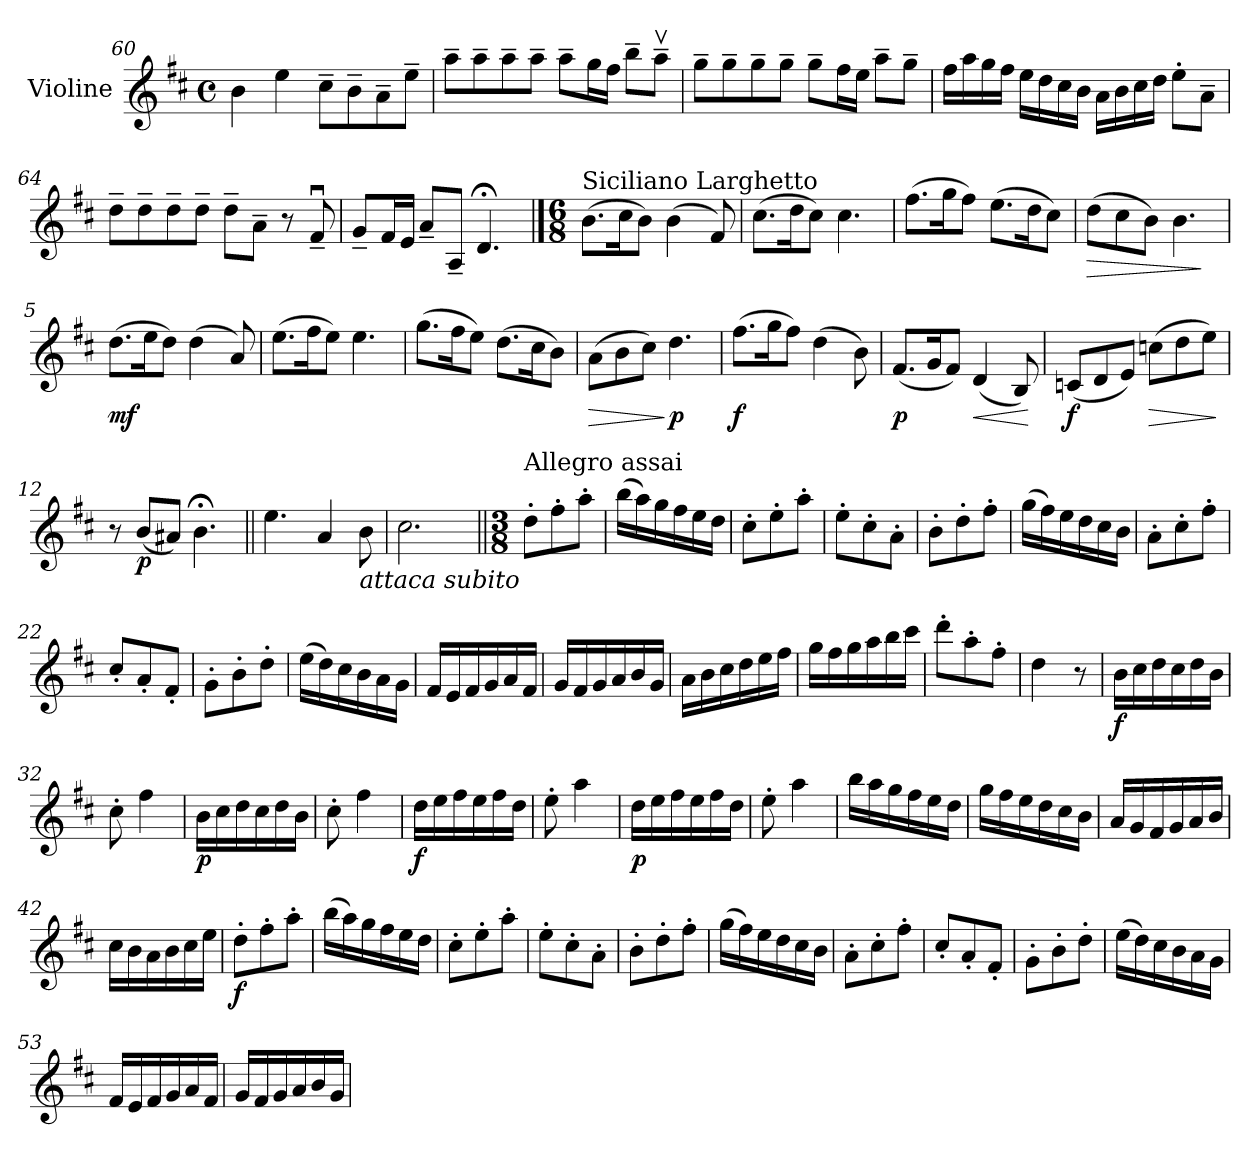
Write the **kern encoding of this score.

**kern	**dynam
*part1	*part1
*staff1	*staff1
*I"Violine	*
*I'Vl.	*
*clefG2	*
*k[f#c#]	*
*M4/4	*
*met(c)	*
=60	=60
4b\	.
4ee\	.
8cc#~\L	.
8b~\	.
8a~\	.
8ee~\J	.
=61	=61
8aa~\L	.
8aa~\	.
8aa~\	.
8aa~\J	.
8aa~\L	.
16gg\L	.
16ff#\JJ	.
8bb~\L	.
8aav~\J	.
=62	=62
8gg~\L	.
8gg~\	.
8gg~\	.
8gg~\J	.
8gg~\L	.
16ff#\L	.
16ee\JJ	.
8aa~\L	.
8gg~\J	.
!!LO:LB:g=z
=63	=63
16ff#\LL	.
16aa\	.
16gg\	.
16ff#\JJ	.
16ee\LL	.
16dd\	.
16cc#\	.
16b\JJ	.
16a\LL	.
16b\	.
16cc#\	.
16dd\JJ	.
8ee'\L	.
8a~\J	.
=64	=64
8dd~\L	.
8dd~\	.
8dd~\	.
8dd~\J	.
8dd~\L	.
8a~\J	.
8r	.
8f#u~/	.
=65	=65
8g~/L	.
16f#/L	.
16e/JJ	.
8a~/L	.
8A~/J	.
4.d;</	.
!!LO:PB:g=z
==1	==1
*M6/8	*
!LO:TX:a:t=Siciliano Larghetto	!
!	!LO:DY:b
!	!LO:DY:n=1:b
(8.b\L	p other-dynamics
16cc#\K	.
8b\J)	.
(4b\	.
8f#/)	.
=2	=2
(8.cc#\L	.
16dd\K	.
8cc#\J)	.
4.cc#\	.
=3	=3
(8.ff#\L	.
16gg\K	.
8ff#\J)	.
(8.ee\L	.
16dd\K	.
8cc#\J)	.
=4	=4
!	!LO:HP:b
(8dd\L	>
8cc#\	.
8b\J)	.
4.b\	.
.	]
=5	=5
!	!LO:DY:b
(8.dd\L	mf
16ee\K	.
8dd\J)	.
(4dd\	.
8a/)	.
=6	=6
(8.ee\L	.
16ff#\K	.
8ee\J)	.
4.ee\	.
!!LO:LB:g=z
=7	=7
(8.gg\L	.
16ff#\K	.
8ee\J)	.
(8.dd\L	.
16cc#\K	.
8b\J)	.
=8	=8
!	!LO:HP:b
(8a\L	>
8b\	.
8cc#\J)	.
!	!LO:DY:n=1:b
4.dd\	] p
=9	=9
!	!LO:DY:b
(8.ff#\L	f
16gg\K	.
8ff#\J)	.
(4dd\	.
8b\)	.
=10	=10
!	!LO:DY:b
(8.f#/L	p
16g/K	.
8f#/J)	.
!	!LO:HP:b
(4d/	<
8B/)	.
.	[
=11	=11
!	!LO:DY:b
(8cn/L	f
8d/	.
8e/J)	.
!	!LO:HP:b
(8ccn\L	>
8dd\	.
8ee\J)	.
.	]
!!LO:LB:g=z
=12	=12
8r	.
!	!LO:DY:b
(8b/L	p
8a#X/J)	.
4.b;<\	.
=13||	=13||
4.ee\	.
4a/	.
!LO:TX:b:i:t=attaca subito	!
8b\	.
=14	=14
2.cc#\	.
=15||	=15||
*M3/8	*
!LO:TX:a:t=Allegro assai	!
8dd'\L	.
8ff#'\	.
8aa'\J	.
=16	=16
(16bb\LL	.
16aa\)	.
16gg\	.
16ff#\	.
16ee\	.
16dd\JJ	.
=17	=17
8cc#'\L	.
8ee'\	.
8aa'\J	.
=18	=18
8ee'\L	.
8cc#'\	.
8a'\J	.
=19	=19
8b'\L	.
8dd'\	.
8ff#'\J	.
!!LO:LB:g=z
=20	=20
(16gg\LL	.
16ff#\)	.
16ee\	.
16dd\	.
16cc#\	.
16b\JJ	.
=21	=21
8a'\L	.
8cc#'\	.
8ff#'\J	.
=22	=22
8cc#'/L	.
8a'/	.
8f#'/J	.
=23	=23
8g'\L	.
8b'\	.
8dd'\J	.
=24	=24
(16ee\LL	.
16dd\)	.
16cc#\	.
16b\	.
16a\	.
16g\JJ	.
=25	=25
16f#/LL	.
16e/	.
16f#/	.
16g/	.
16a/	.
16f#/JJ	.
=26	=26
16g/LL	.
16f#/	.
16g/	.
16a/	.
16b/	.
16g/JJ	.
!!LO:LB:g=z
=27	=27
16a\LL	.
16b\	.
16cc#\	.
16dd\	.
16ee\	.
16ff#\JJ	.
=28	=28
16gg\LL	.
16ff#\	.
16gg\	.
16aa\	.
16bb\	.
16ccc#\JJ	.
=29	=29
8ddd'\L	.
8aa'\	.
8ff#'\J	.
=30	=30
4dd\	.
8r	.
=31	=31
!	!LO:DY:b
16b\LL	f
16cc#\	.
16dd\	.
16cc#\	.
16dd\	.
16b\JJ	.
=32	=32
8cc#'\	.
4ff#\	.
=33	=33
!	!LO:DY:b
16b\LL	p
16cc#\	.
16dd\	.
16cc#\	.
16dd\	.
16b\JJ	.
=34	=34
8cc#'\	.
4ff#\	.
!!LO:LB:g=z
=35	=35
!	!LO:DY:b
16dd\LL	f
16ee\	.
16ff#\	.
16ee\	.
16ff#\	.
16dd\JJ	.
=36	=36
8ee'\	.
4aa\	.
=37	=37
!	!LO:DY:b
16dd\LL	p
16ee\	.
16ff#\	.
16ee\	.
16ff#\	.
16dd\JJ	.
=38	=38
8ee'\	.
4aa\	.
=39	=39
16bb\LL	.
16aa\	.
16gg\	.
16ff#\	.
16ee\	.
16dd\JJ	.
=40	=40
16gg\LL	.
16ff#\	.
16ee\	.
16dd\	.
16cc#\	.
16b\JJ	.
=41	=41
16a/LL	.
16g/	.
16f#/	.
16g/	.
16a/	.
16b/JJ	.
!!LO:LB:g=z
=42	=42
16cc#\LL	.
16b\	.
16a\	.
16b\	.
16cc#\	.
16ee\JJ	.
=43	=43
!	!LO:DY:b
8dd'\L	f
8ff#'\	.
8aa'\J	.
=44	=44
(16bb\LL	.
16aa\)	.
16gg\	.
16ff#\	.
16ee\	.
16dd\JJ	.
=45	=45
8cc#'\L	.
8ee'\	.
8aa'\J	.
=46	=46
8ee'\L	.
8cc#'\	.
8a'\J	.
=47	=47
8b'\L	.
8dd'\	.
8ff#'\J	.
=48	=48
(16gg\LL	.
16ff#\)	.
16ee\	.
16dd\	.
16cc#\	.
16b\JJ	.
=49	=49
8a'\L	.
8cc#'\	.
8ff#'\J	.
!!LO:LB:g=z
=50	=50
8cc#'/L	.
8a'/	.
8f#'/J	.
=51	=51
8g'\L	.
8b'\	.
8dd'\J	.
=52	=52
(16ee\LL	.
16dd\)	.
16cc#\	.
16b\	.
16a\	.
16g\JJ	.
=53	=53
16f#/LL	.
16e/	.
16f#/	.
16g/	.
16a/	.
16f#/JJ	.
=54	=54
16g/LL	.
16f#/	.
16g/	.
16a/	.
16b/	.
16g/JJ	.
=	=
*-	*-
